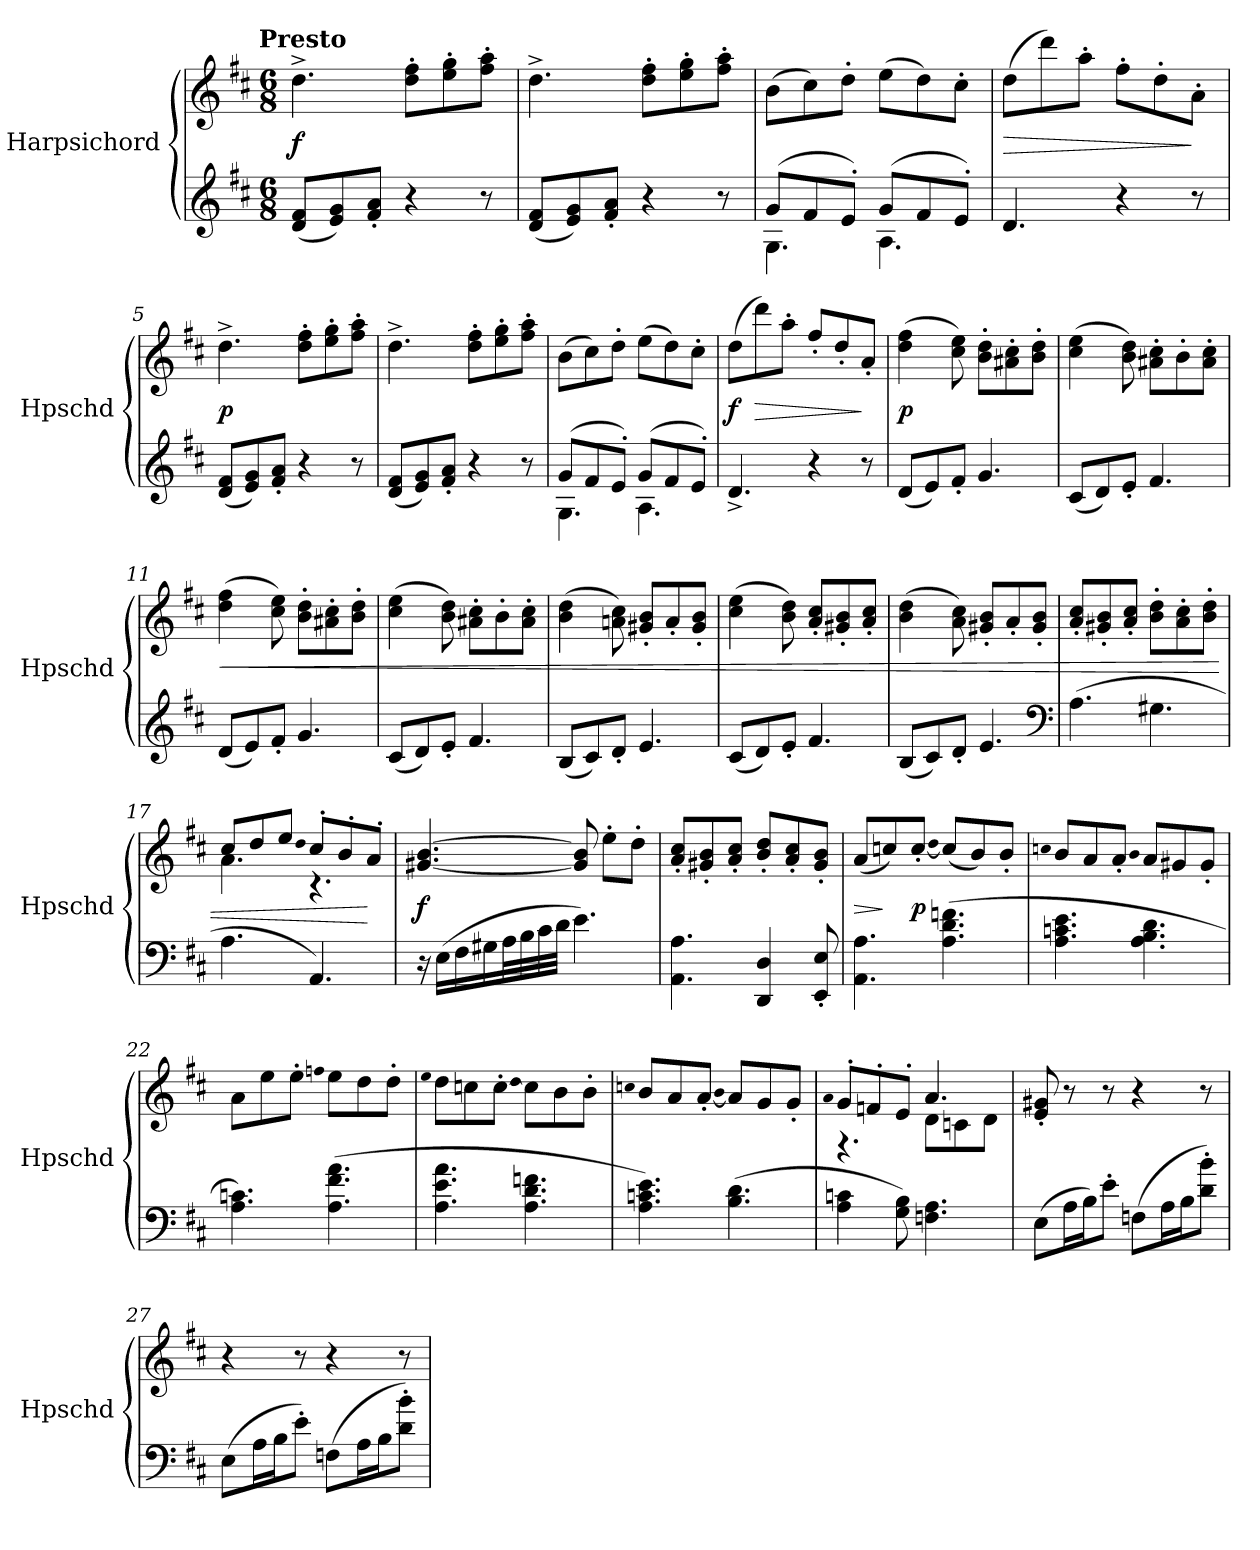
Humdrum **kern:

**kern	**kern	**dynam
*part1	*part1	*part1
*staff2	*staff1	*staff1/2
*I"Harpsichord	*	*
*I'Hpschd	*	*
*clefG2	*clefG2	*
*k[f#c#]	*k[f#c#]	*
*D:	*D:	*
!!LO:TX:omd:t=Presto
*M6/8	*M6/8	*
*MM156	*MM156	*
=1	=1	=1
(8d/ 8f#/L	4.dd^\	f
8e/ 8g/)	.	.
8f#'/ 8a'/J	.	.
4r	8dd'\ 8ff#'\L	.
.	8ee'\ 8gg'\	.
8r	8ff#'\ 8aa'\J	.
=2	=2	=2
(8d/ 8f#/L	4.dd^\	.
8e/ 8g/)	.	.
8f#'/ 8a'/J	.	.
4r	8dd'\ 8ff#'\L	.
.	8ee'\ 8gg'\	.
8r	8ff#'\ 8aa'\J	.
=3	=3	=3
*^	*	*
(8g/L	4.G\	(8b\L	.
8f#/	.	8cc#\)	.
8e'/J)	.	8dd'\J	.
(8g/L	4.A\	(8ee\L	.
8f#/	.	8dd\)	.
8e'/J)	.	8cc#'\J	.
*v	*v	*	*
=4	=4	=4
4.d/	(8dd\L	>
.	8ddd\)	.
.	8aa'\J	.
4r	8ff#'\L	.
.	8dd'\	.
8r	8a'\J	]
=5	=5	=5
(8d/ 8f#/L	4.dd^\	p
8e/ 8g/)	.	.
8f#'/ 8a'/J	.	.
4r	8dd'\ 8ff#'\L	.
.	8ee'\ 8gg'\	.
8r	8ff#'\ 8aa'\J	.
=6	=6	=6
(8d/ 8f#/L	4.dd^\	.
8e/ 8g/)	.	.
8f#'/ 8a'/J	.	.
4r	8dd'\ 8ff#'\L	.
.	8ee'\ 8gg'\	.
8r	8ff#'\ 8aa'\J	.
=7	=7	=7
*^	*	*
(8g/L	4.G\	(8b\L	.
8f#/	.	8cc#\)	.
8e'/J)	.	8dd'\J	.
(8g/L	4.A\	(8ee\L	.
8f#/	.	8dd\)	.
8e'/J)	.	8cc#'\J	.
*v	*v	*	*
=8	=8	=8
4.d^/	(8dd\L	f
.	8ddd\)	>
.	8aa'\J	.
4r	8ff#'/L	.
.	8dd'/	.
8r	8a'/J	]
=9	=9	=9
(8d/L	(4dd\ 4ff#\	p
8e/)	.	.
8f#'/J	8cc#\ 8ee\)	.
4.g/	8b'\ 8dd'\L	.
.	8a#X'\ 8cc#'\	.
.	8b'\ 8dd'\J	.
=10	=10	=10
(8c#/L	(4cc#\ 4ee\	.
8d/)	.	.
8e'/J	8b\ 8dd\)	.
4.f#/	8a#X'\ 8cc#'\L	.
.	8b'\	.
.	8a#'\ 8cc#'\J	.
=11	=11	=11
(8d/L	(4dd\ 4ff#\	<
8e/)	.	.
8f#'/J	8cc#\ 8ee\)	.
4.g/	8b'\ 8dd'\L	.
.	8a#X'\ 8cc#'\	.
.	8b'\ 8dd'\J	.
=12	=12	=12
(8c#/L	(4cc#\ 4ee\	.
8d/)	.	.
8e'/J	8b\ 8dd\)	.
4.f#/	8a#X'\ 8cc#'\L	.
.	8b'\	.
.	8a#'\ 8cc#'\J	.
=13	=13	=13
(8B/L	(4b\ 4dd\	.
8c#/)	.	.
8d'/J	8an\ 8cc#\)	.
4.e/	8g#X'/ 8b'/L	.
.	8a'/	.
.	8g#'/ 8b'/J	.
=14	=14	=14
(8c#/L	(4cc#\ 4ee\	.
8d/)	.	.
8e'/J	8b\ 8dd\)	.
4.f#/	8a'/ 8cc#'/L	.
.	8g#X'/ 8b'/	.
.	8a'/ 8cc#'/J	.
=15	=15	=15
(8B/L	(4b\ 4dd\	.
8c#/)	.	.
8d'/J	8a\ 8cc#\)	.
4.e/	8g#X'/ 8b'/L	.
.	8a'/	.
.	8g#'/ 8b'/J	.
*clefF4	*	*
=16	=16	=16
(4.A\	8a'/ 8cc#'/L	.
.	8g#X'/ 8b'/	.
.	8a'/ 8cc#'/J	.
4.G#X\	8b'\ 8dd'\L	.
.	8a'\ 8cc#'\	.
.	8b'\ 8dd'\J	.
=17	=17	=17
*	*^	*
4.A\	8cc#/L	4.a\	.
.	8dd/	.	.
.	8ee/J	.	.
.	qdd	.	.
4.AA/)	8cc#'/L	4.r	.
.	8b'/	.	.
.	8a'/J	.	[
*	*v	*v	*
=18	=18	=18
16r	[4.g#X/ [4.b/	f
(16E\LL	.	.
16F#\	.	.
16G#X\	.	.
32A\L	.	.
32B\	.	.
32c#\	.	.
32d\JJJ	.	.
4.e\)	8g#]/ 8b]/	.
.	8ee'\L	.
.	8dd'\J	.
=19	=19	=19
4.AA\ 4.A\	8a'/ 8cc#'/L	.
.	8g#X'/ 8b'/	.
.	8a'/ 8cc#'/J	.
4DD/ 4D/	8b'/ 8dd'/L	.
.	8a'/ 8cc#'/	.
8EE'/ 8E'/	8g#'/ 8b'/J	.
=20	=20	=20
4.AA\ 4.A\	(8a/L	>
.	8ccn/)	]
.	[8cc'/J	p
.	qdd	.
(4.A\ 4.d\ 4.fn\	(8cc/L]	.
.	8b/)	.
.	8b'/J	.
=21	=21	=21
.	qccn	.
4.A\ 4.cn\ 4.e\	8b/L	.
.	8a/	.
.	8a'/J	.
.	qb	.
4.A\ 4.B\ 4.d\	8a/L	.
.	8g#X/	.
.	8g#'/J	.
=22	=22	=22
4.A\ 4.cn\)	8a\L	.
.	8ee\	.
.	8ee'\J	.
.	qffn	.
(4.A\ 4.f#\ 4.a\	8ee\L	.
.	8dd\	.
.	8dd'\J	.
=23	=23	=23
.	qee	.
4.A\ 4.e\ 4.a\	8dd\L	.
.	8ccn\	.
.	[8cc'\J	.
.	qdd	.
4.A\ 4.d\ 4.fn\	8cc\L]	.
.	8b\	.
.	8b'\J	.
=24	=24	=24
.	qccn	.
4.A\ 4.cn\ 4.e\)	8b/L	.
.	8a/	.
.	[8a'/J	.
.	qb	.
(4.B\ 4.d\	8a/L]	.
.	8g/	.
.	8g'/J	.
=25	=25	=25
.	qa	.
*	*^	*
4A\ 4cn\	8g'/L	4.r	.
.	8fn'/	.	.
8G\ 8B\)	8e'/J	.	.
4.Fn\ 4.A\	4.a/	8d\L	.
.	.	8cn\	.
.	.	8d\J	.
*	*v	*v	*
=26	=26	=26
(8E\L	8e'/ 8g#X'/	.
16A\L	8r	.
16B\J)	.	.
8e'\J	8r	.
(8Fn\L	4r	.
16A\L	.	.
16B\J	.	.
8d'\ 8b'\J)	8r	.
=27	=27	=27
(8E\L	4r	.
16A\L	.	.
16B\J	.	.
8e'\J)	8r	.
(8Fn\L	4r	.
16A\L	.	.
16B\J	.	.
8d'\ 8b'\J)	8r	.
=	=	=
*-	*-	*-
